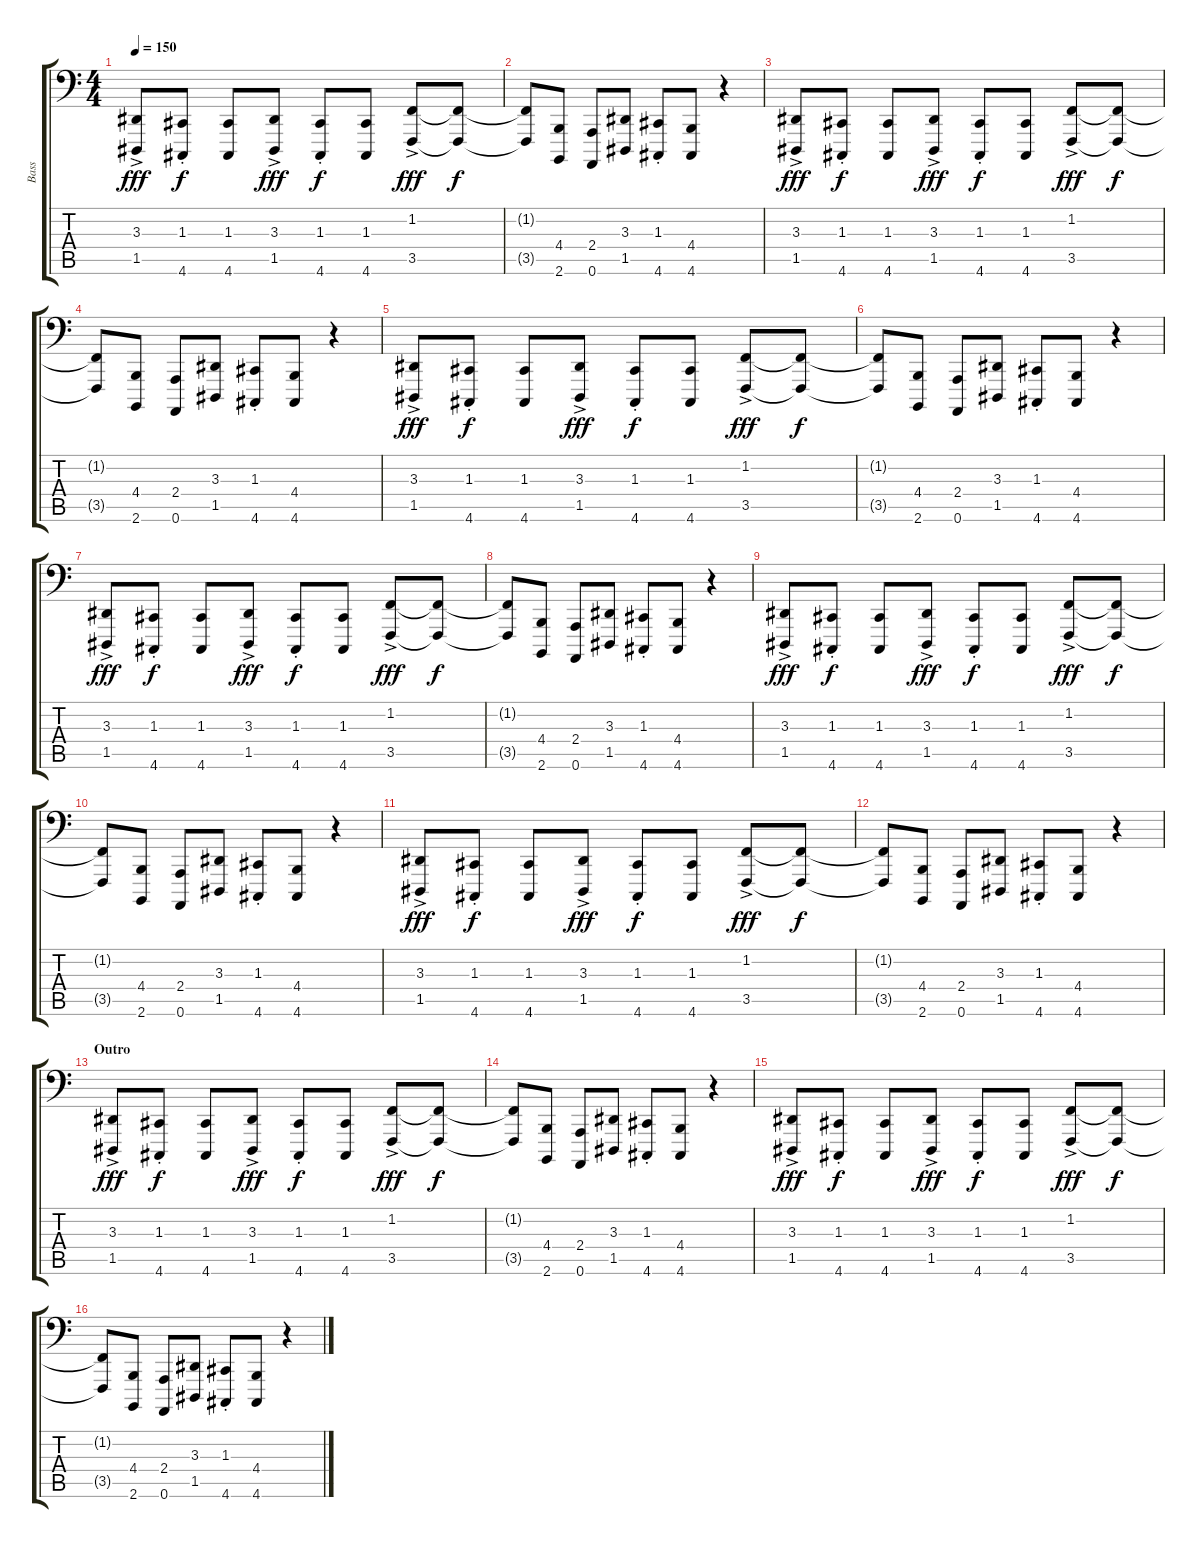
\track ("Bass" "Bass") {instrument lead2sawtooth}
\staff {score tabs}
\tuning (A2 E2 C2 G1 D1 A0) {hide}
\ts (4 4)
\tempo 150
\clef f4
\ks c
(3.3{ac} 1.5).8{dy fff} (1.3{st} 4.6{st}).8{dy f} (1.3 4.6).8 (3.3{ac} 1.5).8{dy fff} (1.3{st} 4.6{st}).8{dy f} (1.3 4.6).8 (1.2{ac} 3.5{ac}).8{dy fff} (1.2{t} 3.5{t}).8{dy f} |
(1.2{t} 3.5{t}).8 (4.4 2.6).8 (2.4 0.6).8 (3.3 1.5).8 (1.3{st} 4.6{st}).8 (4.4 4.6).8 r.4 |
(3.3{ac} 1.5).8{dy fff} (1.3{st} 4.6{st}).8{dy f} (1.3 4.6).8 (3.3{ac} 1.5).8{dy fff} (1.3{st} 4.6{st}).8{dy f} (1.3 4.6).8 (1.2{ac} 3.5{ac}).8{dy fff} (1.2{t} 3.5{t}).8{dy f} |
(1.2{t} 3.5{t}).8 (4.4 2.6).8 (2.4 0.6).8 (3.3 1.5).8 (1.3{st} 4.6{st}).8 (4.4 4.6).8 r.4 |
(3.3{ac} 1.5).8{dy fff} (1.3{st} 4.6{st}).8{dy f} (1.3 4.6).8 (3.3{ac} 1.5).8{dy fff} (1.3{st} 4.6{st}).8{dy f} (1.3 4.6).8 (1.2{ac} 3.5{ac}).8{dy fff} (1.2{t} 3.5{t}).8{dy f} |
(1.2{t} 3.5{t}).8 (4.4 2.6).8 (2.4 0.6).8 (3.3 1.5).8 (1.3{st} 4.6{st}).8 (4.4 4.6).8 r.4 |
(3.3{ac} 1.5).8{dy fff} (1.3{st} 4.6{st}).8{dy f} (1.3 4.6).8 (3.3{ac} 1.5).8{dy fff} (1.3{st} 4.6{st}).8{dy f} (1.3 4.6).8 (1.2{ac} 3.5{ac}).8{dy fff} (1.2{t} 3.5{t}).8{dy f} |
(1.2{t} 3.5{t}).8 (4.4 2.6).8 (2.4 0.6).8 (3.3 1.5).8 (1.3{st} 4.6{st}).8 (4.4 4.6).8 r.4 |
(3.3{ac} 1.5).8{dy fff} (1.3{st} 4.6{st}).8{dy f} (1.3 4.6).8 (3.3{ac} 1.5).8{dy fff} (1.3{st} 4.6{st}).8{dy f} (1.3 4.6).8 (1.2{ac} 3.5{ac}).8{dy fff} (1.2{t} 3.5{t}).8{dy f} |
(1.2{t} 3.5{t}).8 (4.4 2.6).8 (2.4 0.6).8 (3.3 1.5).8 (1.3{st} 4.6{st}).8 (4.4 4.6).8 r.4 |
(3.3{ac} 1.5).8{dy fff} (1.3{st} 4.6{st}).8{dy f} (1.3 4.6).8 (3.3{ac} 1.5).8{dy fff} (1.3{st} 4.6{st}).8{dy f} (1.3 4.6).8 (1.2{ac} 3.5{ac}).8{dy fff} (1.2{t} 3.5{t}).8{dy f} |
(1.2{t} 3.5{t}).8 (4.4 2.6).8 (2.4 0.6).8 (3.3 1.5).8 (1.3{st} 4.6{st}).8 (4.4 4.6).8 r.4 |
\section ("" "Outro")
(3.3{ac} 1.5).8{dy fff} (1.3{st} 4.6{st}).8{dy f} (1.3 4.6).8 (3.3{ac} 1.5).8{dy fff} (1.3{st} 4.6{st}).8{dy f} (1.3 4.6).8 (1.2{ac} 3.5{ac}).8{dy fff} (1.2{t} 3.5{t}).8{dy f} |
(1.2{t} 3.5{t}).8 (4.4 2.6).8 (2.4 0.6).8 (3.3 1.5).8 (1.3{st} 4.6{st}).8 (4.4 4.6).8 r.4 |
(3.3{ac} 1.5).8{dy fff} (1.3{st} 4.6{st}).8{dy f} (1.3 4.6).8 (3.3{ac} 1.5).8{dy fff} (1.3{st} 4.6{st}).8{dy f} (1.3 4.6).8 (1.2{ac} 3.5{ac}).8{dy fff} (1.2{t} 3.5{t}).8{dy f} |
(1.2{t} 3.5{t}).8 (4.4 2.6).8 (2.4 0.6).8 (3.3 1.5).8 (1.3{st} 4.6{st}).8 (4.4 4.6).8 r.4
